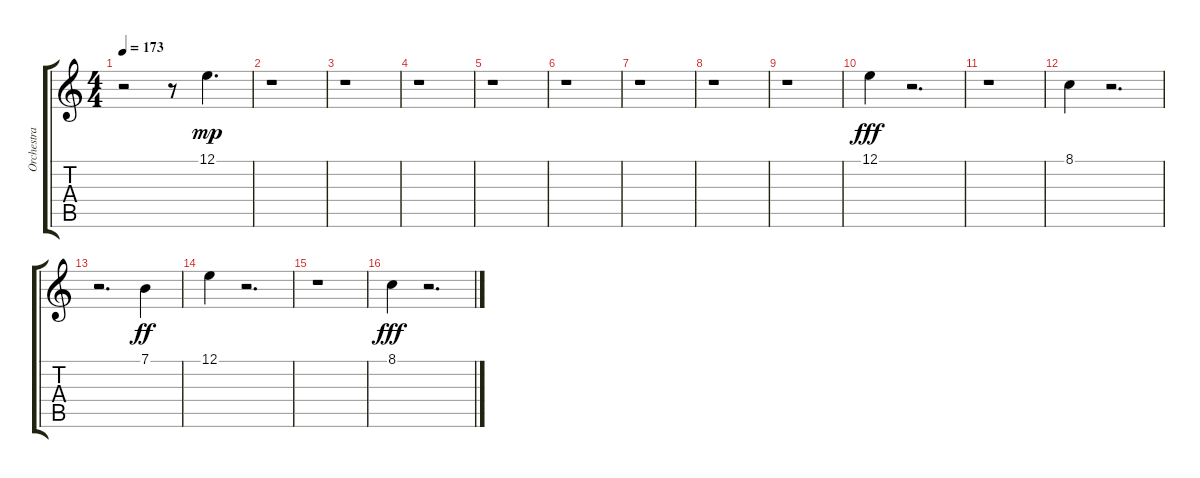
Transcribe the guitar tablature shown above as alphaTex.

\track ("Orchestra Hits" "Orchestra ") {instrument orchestrahit}
\staff {score tabs}
\tuning (E4 B3 G3 D3 A2 E2) {hide}
\ts (4 4)
\tempo 173
\clef g2
\ks c
r.2{dy mp} r.8 12.1.4{d instrument orchestrahit} |
r.1 |
r.1 |
r.1 |
r.1 |
r.1 |
r.1 |
r.1 |
r.1 |
12.1.4{dy fff} r.2{d} |
r.1 |
8.1.4 r.2{d} |
r.2{d} 7.1.4{dy ff} |
12.1.4 r.2{d} |
r.1 |
8.1.4{dy fff} r.2{d}
